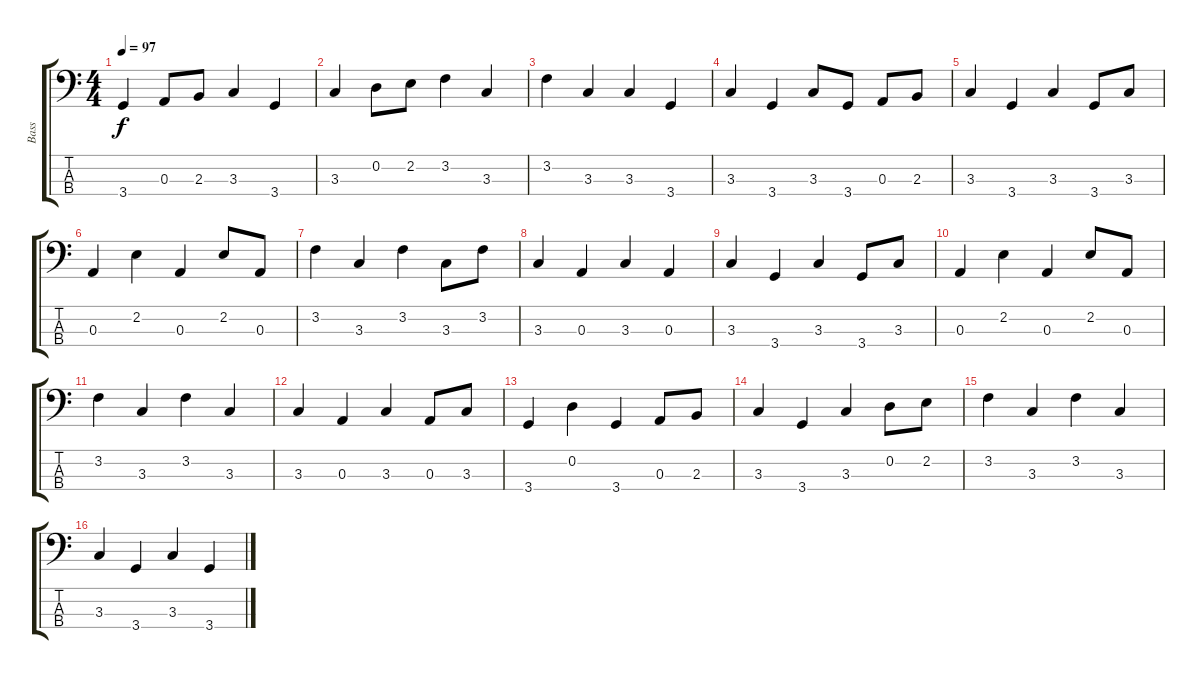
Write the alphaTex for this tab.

\track ("Bass" "Bass") {instrument slapbass1}
\staff {score tabs}
\tuning (G2 D2 A1 E1) {hide}
\ts (4 4)
\tempo 97
\clef f4
\ks c
3.4.4{dy f} 0.3.8 2.3.8 3.3.4 3.4.4 |
3.3.4 0.2.8 2.2.8 3.2.4 3.3.4 |
3.2.4 3.3.4 3.3.4 3.4.4 |
3.3.4 3.4.4 3.3.8 3.4.8 0.3.8 2.3.8 |
3.3.4 3.4.4 3.3.4 3.4.8 3.3.8 |
0.3.4 2.2.4 0.3.4 2.2.8 0.3.8 |
3.2.4 3.3.4 3.2.4 3.3.8 3.2.8 |
3.3.4 0.3.4 3.3.4 0.3.4 |
3.3.4 3.4.4 3.3.4 3.4.8 3.3.8 |
0.3.4 2.2.4 0.3.4 2.2.8 0.3.8 |
3.2.4 3.3.4 3.2.4 3.3.4 |
3.3.4 0.3.4 3.3.4 0.3.8 3.3.8 |
3.4.4 0.2.4 3.4.4 0.3.8 2.3.8 |
3.3.4 3.4.4 3.3.4 0.2.8 2.2.8 |
3.2.4 3.3.4 3.2.4 3.3.4 |
3.3.4 3.4.4 3.3.4 3.4.4
